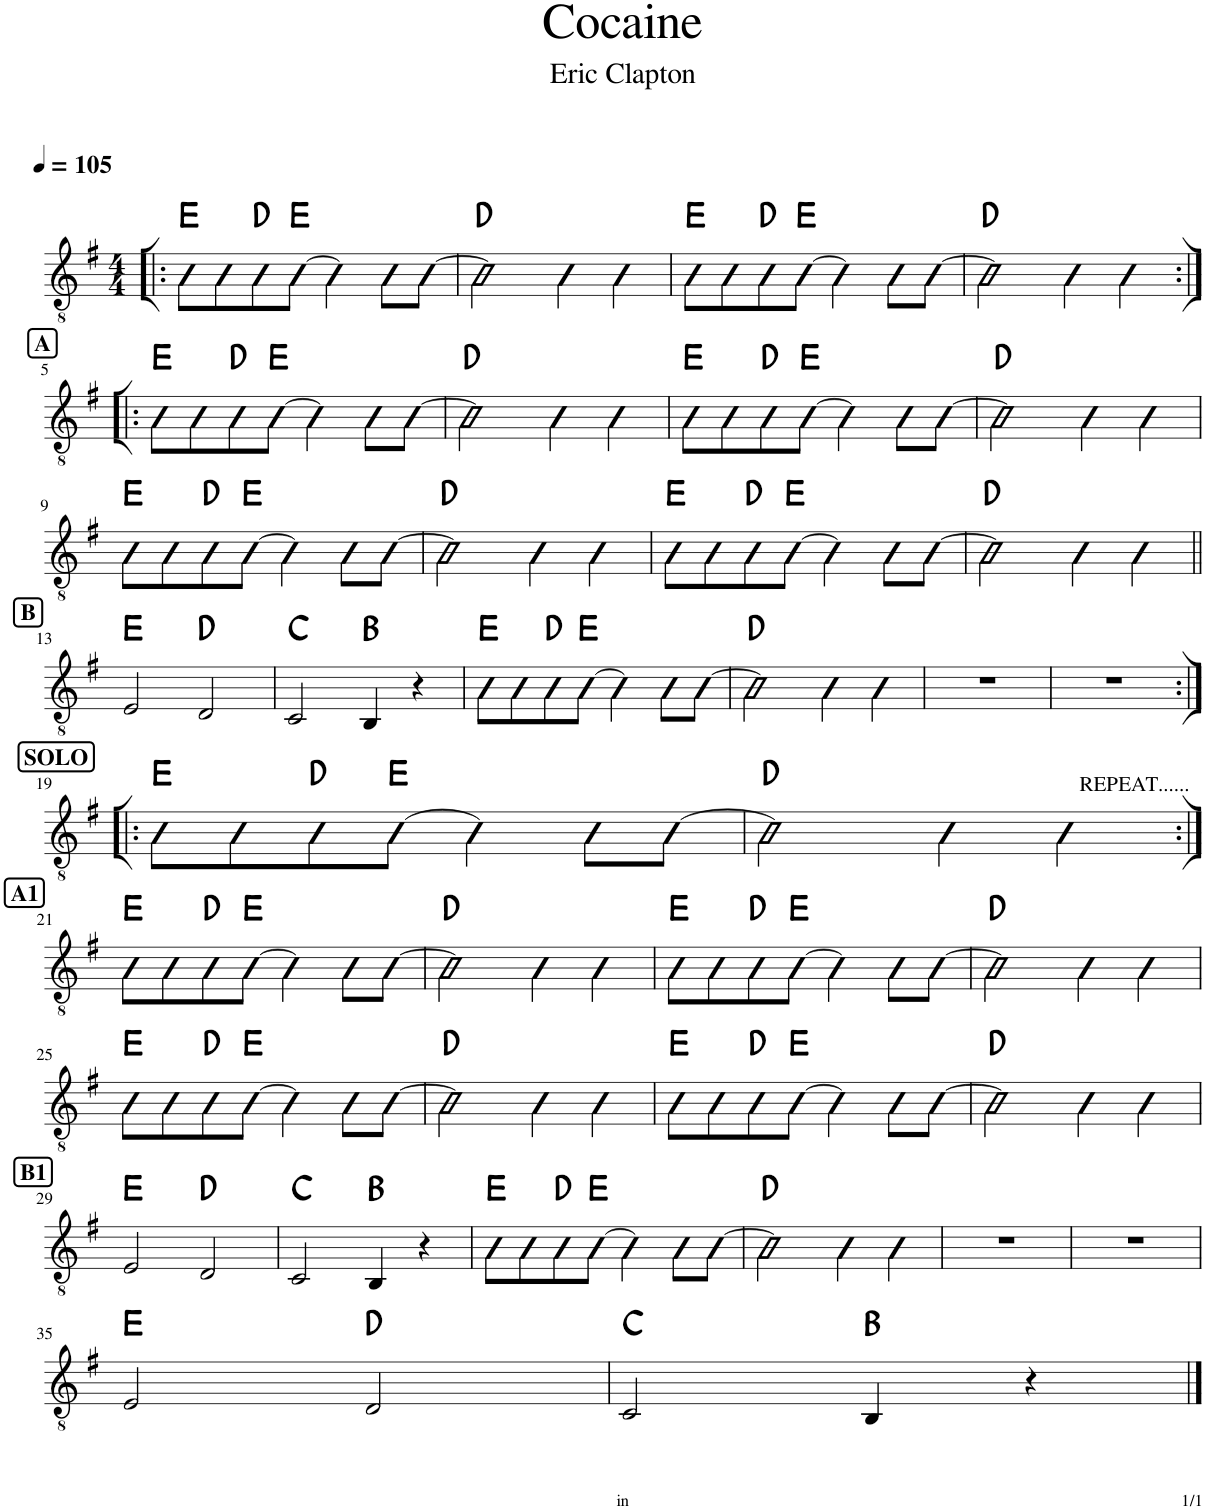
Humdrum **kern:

**kern	**harte
*part1	*part1
*staff1	*
*I"Classical Guitar	*
*I'Guit.	*
*clefGv2	*
*k[f#]	*
*M4/4	*
*MM105	*
=1!|:	=1!|:
8E\L	E:maj
8E\	.
8D\	D:maj
[8E\J	E:maj
4E\]	.
8E\L	.
[8D\J	.
=2	=2
2D\]	D:maj
4BB\	.
4D\	.
=3	=3
8E\L	E:maj
8E\	.
8D\	D:maj
[8E\J	E:maj
4E\]	.
8E\L	.
[8D\J	.
=4	=4
2D\]	D:maj
4BB\	.
4D\	.
!!LO:LB:g=z
!!LO:REH:place=s1:a:B:cj:fs=11:t=A
=5:|!|:	=5:|!|:
8E\L	E:maj
8E\	.
8D\	D:maj
[8E\J	E:maj
4E\]	.
8E\L	.
[8D\J	.
=6	=6
2D\]	D:maj
4BB\	.
4D\	.
=7	=7
8E\L	E:maj
8E\	.
8D\	D:maj
[8E\J	E:maj
4E\]	.
8E\L	.
[8D\J	.
=8	=8
2D\]	D:maj
4BB\	.
4D\	.
!!LO:LB:g=z
=9	=9
8E\L	E:maj
8E\	.
8D\	D:maj
[8E\J	E:maj
4E\]	.
8E\L	.
[8D\J	.
=10	=10
2D\]	D:maj
4BB\	.
4D\	.
=11	=11
8E\L	E:maj
8E\	.
8D\	D:maj
[8E\J	E:maj
4E\]	.
8E\L	.
[8D\J	.
=12	=12
2D\]	D:maj
4BB\	.
4D\	.
!!LO:LB:g=z
!!LO:REH:place=s1:a:B:cj:fs=11:t=B
=13||	=13||
2E/	E:maj
2D/	D:maj
=14	=14
2C/	C:maj
4BB/	B:maj
4r	.
=15	=15
8E\L	E:maj
8E\	.
8D\	D:maj
[8E\J	E:maj
4E\]	.
8E\L	.
[8D\J	.
=16	=16
2D\]	D:maj
4BB\	.
4D\	.
=17	=17
1r	.
=18	=18
1r	.
!!LO:LB:g=z
!!LO:REH:place=s1:a:B:cj:fs=11:t=SOLO
=19:|!|:	=19:|!|:
8E\L	E:maj
8E\	.
8D\	D:maj
[8E\J	E:maj
4E\]	.
8E\L	.
[8D\J	.
=20	=20
2D\]	D:maj
4BB\	.
!LO:TX:a:t=REPEAT......	!
4D\	.
!!LO:LB:g=z
!!LO:REH:place=s1:a:B:cj:fs=11:t=A1
=21:|!	=21:|!
8E\L	E:maj
8E\	.
8D\	D:maj
[8E\J	E:maj
4E\]	.
8E\L	.
[8D\J	.
=22	=22
2D\]	D:maj
4BB\	.
4D\	.
=23	=23
8E\L	E:maj
8E\	.
8D\	D:maj
[8E\J	E:maj
4E\]	.
8E\L	.
[8D\J	.
=24	=24
2D\]	D:maj
4BB\	.
4D\	.
!!LO:LB:g=z
=25	=25
8E\L	E:maj
8E\	.
8D\	D:maj
[8E\J	E:maj
4E\]	.
8E\L	.
[8D\J	.
=26	=26
2D\]	D:maj
4BB\	.
4D\	.
=27	=27
8E\L	E:maj
8E\	.
8D\	D:maj
[8E\J	E:maj
4E\]	.
8E\L	.
[8D\J	.
=28	=28
2D\]	D:maj
4BB\	.
4D\	.
!!LO:LB:g=z
!!LO:REH:place=s1:a:B:cj:fs=11:t=B1
=29	=29
2E/	E:maj
2D/	D:maj
=30	=30
2C/	C:maj
4BB/	B:maj
4r	.
=31	=31
8E\L	E:maj
8E\	.
8D\	D:maj
[8E\J	E:maj
4E\]	.
8E\L	.
[8D\J	.
=32	=32
2D\]	D:maj
4BB\	.
4D\	.
=33	=33
1r	.
=34	=34
1r	.
!!LO:LB:g=z
=35	=35
2E/	E:maj
2D/	D:maj
=36	=36
2C/	C:maj
4BB/	B:maj
4r	.
==	==
*-	*-
